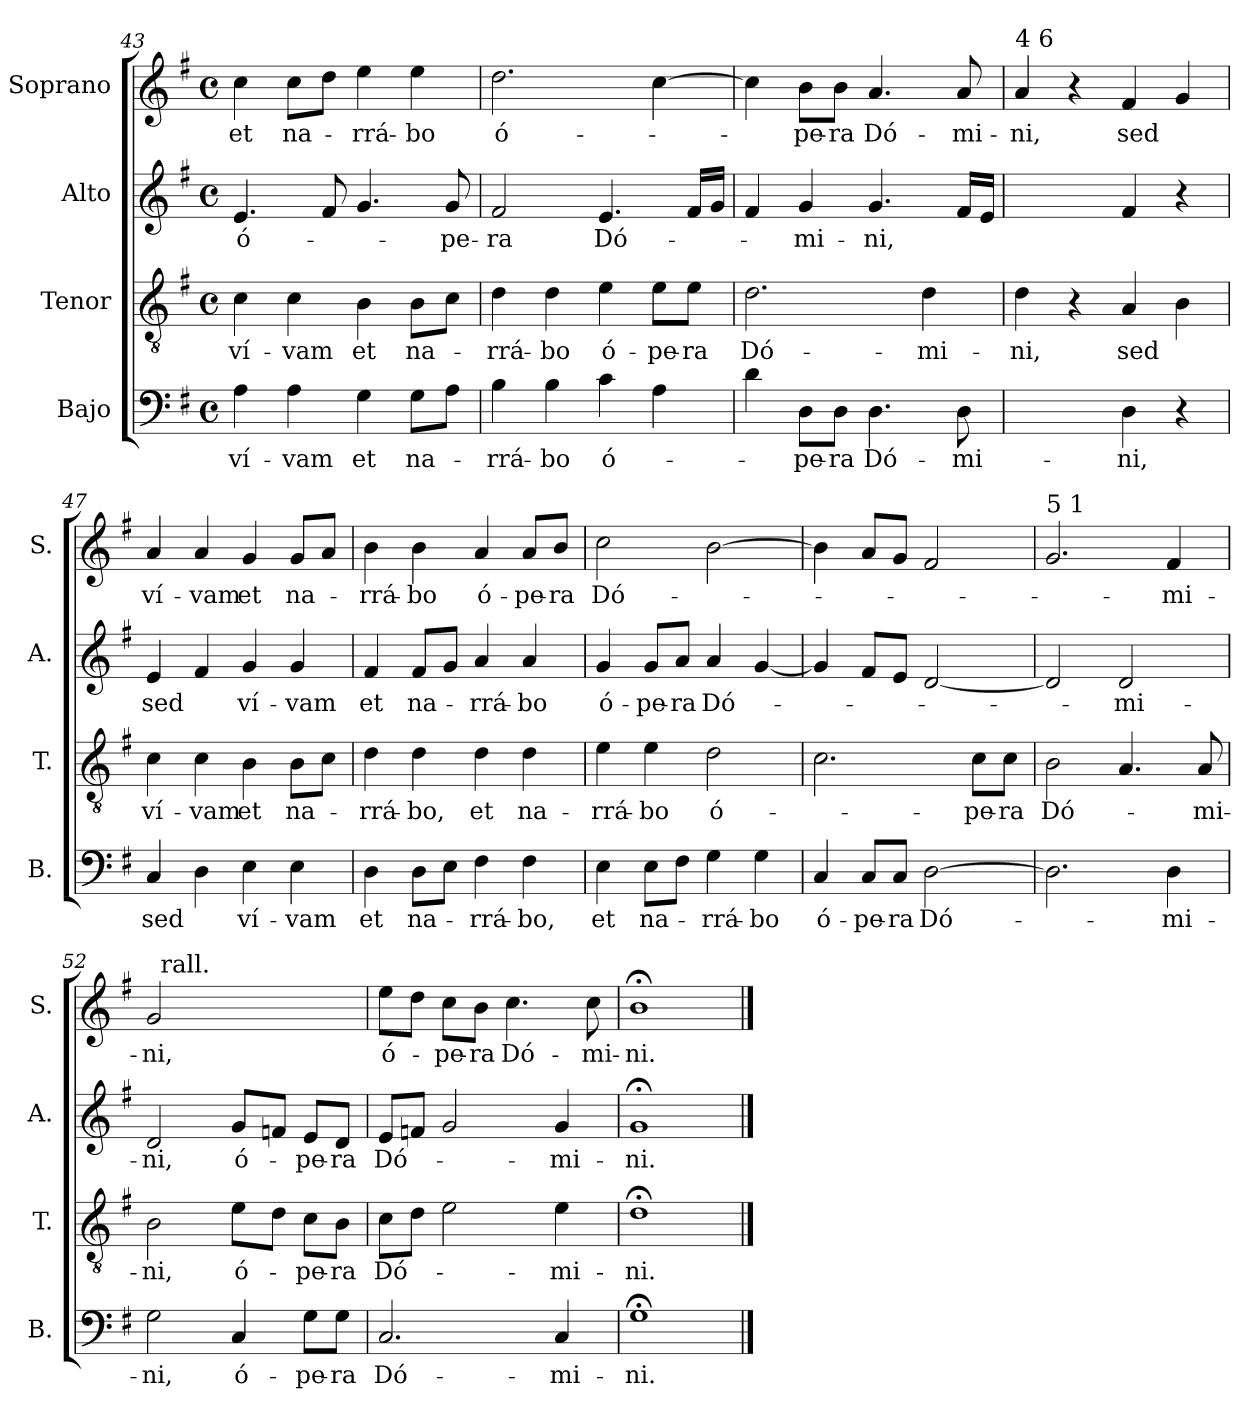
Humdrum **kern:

**kern	**text	**kern	**text	**kern	**text	**kern	**text
*part4	*part4	*part3	*part3	*part2	*part2	*part1	*part1
*staff4	*staff4	*staff3	*staff3	*staff2	*staff2	*staff1	*staff1
*I"Bajo	*	*I"Tenor	*	*I"Alto	*	*I"Soprano	*
*I'B.	*	*I'T.	*	*I'A.	*	*I'S.	*
*clefF4	*	*clefGv2	*	*clefG2	*	*clefG2	*
*k[f#]	*	*k[f#]	*	*k[f#]	*	*k[f#]	*
*G:	*	*G:	*	*G:	*	*G:	*
*M4/4	*	*M4/4	*	*M4/4	*	*M4/4	*
*met(c)	*	*met(c)	*	*met(c)	*	*met(c)	*
=43	=43	=43	=43	=43	=43	=43	=43
!	!LO:LY:b	!	!LO:LY:b	!	!LO:LY:b	!	!LO:LY:b
4A\	ví-	4c\	ví-	4.e/	ó-	4cc\	et
!	!LO:LY:b	!	!LO:LY:b	!	!	!	!LO:LY:b
4A\	-vam	4c\	-vam	.	.	8cc\L	na-
.	.	.	.	8f#/	.	8dd\J	.
!	!LO:LY:b	!	!LO:LY:b	!	!	!	!LO:LY:b
4G\	et	4B\	et	4.g/	.	4ee\	-rrá-
!	!LO:LY:b	!	!LO:LY:b	!	!	!	!LO:LY:b:rj
8G\L	na-	8B\L	na-	.	.	4ee\	-bo
!	!	!	!	!	!LO:LY:b	!	!
8A\J	.	8c\J	.	8g/	-pe-	.	.
=44	=44	=44	=44	=44	=44	=44	=44
!	!LO:LY:b	!	!LO:LY:b	!	!LO:LY:b	!	!LO:LY:b
4B\	-rrá-	4d\	-rrá-	2f#/	-ra	2.dd\	ó-
!	!LO:LY:b	!	!LO:LY:b	!	!	!	!
4B\	-bo	4d\	-bo	.	.	.	.
!	!LO:LY:b	!	!LO:LY:b	!	!LO:LY:b	!	!
4c\	ó-	4e\	ó-	4.e/	Dó-	.	.
!	!	!	!LO:LY:b	!	!	!	!
4A\	.	8e\L	-pe-	.	.	[>4cc\	.
!	!	!	!LO:LY:b:rj	!	!	!	!
.	.	8e\J	-ra	16f#/LL	.	.	.
.	.	.	.	16g/JJ	.	.	.
=45	=45	=45	=45	=45	=45	=45	=45
!	!	!	!LO:LY:b	!	!	!	!
4d\	.	2.d\	Dó-	4f#/	.	4cc\]	.
!	!LO:LY:b	!	!	!	!LO:LY:b	!	!LO:LY:b
8D\L	-pe-	.	.	4g/	-mi-	8b\L	-pe-
!	!LO:LY:b:rj	!	!	!	!	!	!LO:LY:b:rj
8D\J	-ra	.	.	.	.	8b\J	-ra
!	!LO:LY:b	!	!	!	!LO:LY:b	!	!LO:LY:b
4.D\	Dó-	.	.	4.g/	-ni,	4.a/	Dó-
!	!	!	!LO:LY:b	!	!	!	!
.	.	4d\	-mi-	.	.	.	.
!	!LO:LY:b	!	!	!	!	!	!LO:LY:b
8D\	-mi-	.	.	16f#/LL	.	8a/	-mi-
.	.	.	.	16e/JJ	.	.	.
!!LO:LB:g=z
=46	=46	=46	=46	=46	=46	=46	=46
!	!	!	!	!	!	!LO:TX:a:t=4 6	!
!	!	!	!LO:LY:b	!	!	!	!LO:LY:b
2ryy	.	4d\	-ni,	2ryy	.	4a/	-ni,
.	.	4r	.	.	.	4r	.
!	!LO:LY:b	!	!LO:LY:b	!	!	!	!LO:LY:b
4D\	-ni,	4A/	sed	4f#/	.	4f#/	sed
4r	.	4B\	.	4r	.	4g/	.
=47	=47	=47	=47	=47	=47	=47	=47
!	!LO:LY:b	!	!LO:LY:b	!	!LO:LY:b	!	!LO:LY:b
4C/	sed	4c\	ví-	4e/	sed	4a/	ví-
!	!	!	!LO:LY:b	!	!	!	!LO:LY:b
4D\	.	4c\	-vam	4f#/	.	4a/	-vam
!	!LO:LY:b	!	!LO:LY:b	!	!LO:LY:b	!	!LO:LY:b
4E\	ví-	4B\	et	4g/	ví-	4g/	et
!	!LO:LY:b	!	!LO:LY:b	!	!LO:LY:b	!	!LO:LY:b
4E\	-vam	8B\L	na-	4g/	-vam	8g/L	na-
.	.	8c\J	.	.	.	8a/J	.
=48	=48	=48	=48	=48	=48	=48	=48
!	!LO:LY:b	!	!LO:LY:b	!	!LO:LY:b	!	!LO:LY:b
4D\	et	4d\	-rrá-	4f#/	et	4b\	-rrá-
!	!LO:LY:b	!	!LO:LY:b:rj	!	!LO:LY:b	!	!LO:LY:b
8D\L	na-	4d\	-bo,	8f#/L	na-	4b\	-bo
8E\J	.	.	.	8g/J	.	.	.
!	!LO:LY:b	!	!LO:LY:b	!	!LO:LY:b	!	!LO:LY:b
4F#\	-rrá-	4d\	et	4a/	-rrá-	4a/	ó-
!	!LO:LY:b:rj	!	!LO:LY:b	!	!LO:LY:b	!	!LO:LY:b
4F#\	-bo,	4d\	na-	4a/	-bo	8a/L	-pe-
!	!	!	!	!	!	!	!LO:LY:b:rj
.	.	.	.	.	.	8b/J	-ra
=49	=49	=49	=49	=49	=49	=49	=49
!	!LO:LY:b	!	!LO:LY:b	!	!LO:LY:b	!	!LO:LY:b
4E\	et	4e\	-rrá-	4g/	ó-	2cc\	Dó-
!	!LO:LY:b	!	!LO:LY:b	!	!LO:LY:b	!	!
8E\L	na-	4e\	-bo	8g/L	-pe-	.	.
!	!	!	!	!	!LO:LY:b:rj	!	!
8F#\J	.	.	.	8a/J	-ra	.	.
!	!LO:LY:b	!	!LO:LY:b	!	!LO:LY:b	!	!
4G\	-rrá-	2d\	ó-	4a/	Dó-	[>2b\	.
!	!LO:LY:b	!	!	!	!	!	!
4G\	-bo	.	.	[<4g/	.	.	.
=50	=50	=50	=50	=50	=50	=50	=50
!	!LO:LY:b	!	!	!	!	!	!
4C/	ó-	2.c\	.	4g/]	.	4b\]	.
!	!LO:LY:b	!	!	!	!	!	!
8C/L	-pe-	.	.	8f#/L	.	8a/L	.
!	!LO:LY:b:rj	!	!	!	!	!	!
8C/J	-ra	.	.	8e/J	.	8g/J	.
!	!LO:LY:b	!	!	!	!	!	!
[<2D\	Dó-	.	.	[<2d/	.	2f#/	.
!	!	!	!LO:LY:b	!	!	!	!
.	.	8c\L	-pe-	.	.	.	.
!	!	!	!LO:LY:b:rj	!	!	!	!
.	.	8c\J	-ra	.	.	.	.
!!LO:LB:g=z
=51	=51	=51	=51	=51	=51	=51	=51
!	!	!	!	!	!	!LO:TX:a:t=5 1	!
!	!	!	!LO:LY:b	!	!	!	!
2.D\]	.	2B\	Dó-	2d/]	.	2.g/	.
!	!	!	!	!	!LO:LY:b	!	!
.	.	4.A/	.	2d/	-mi-	.	.
!	!LO:LY:b	!	!	!	!	!	!LO:LY:b
4D\	-mi-	.	.	.	.	4f#/	-mi-
!	!	!	!LO:LY:b	!	!	!	!
.	.	8A/	-mi-	.	.	.	.
=52	=52	=52	=52	=52	=52	=52	=52
!	!LO:LY:b	!	!LO:LY:b	!	!LO:LY:b	!	!LO:LY:b
*	*	*	*	*	*	*^	*
2G\	-ni,	2B\	-ni,	2d/	-ni,	2g/	32ryy	-ni,
!	!	!	!	!	!	!	!LO:TX:a:t=rall.	!
.	.	.	.	.	.	.	2ryy	.
!	!LO:LY:b	!	!LO:LY:b	!	!LO:LY:b	!	!	!
4C/	ó-	8e\L	ó-	8g/L	ó-	2ryy	.	.
.	.	.	.	.	.	.	4...ryy	.
.	.	8d\J	.	8fn/J	.	.	.	.
!	!LO:LY:b	!	!LO:LY:b	!	!LO:LY:b	!	!	!
8G\L	-pe-	8c\L	-pe-	8e/L	-pe-	.	.	.
!	!LO:LY:b:rj	!	!LO:LY:b:rj	!	!LO:LY:b:rj	!	!	!
8G\J	-ra	8B\J	-ra	8d/J	-ra	.	.	.
=53	=53	=53	=53	=53	=53	=53	=53	=53
!	!LO:LY:b	!	!LO:LY:b	!	!LO:LY:b	!	!	!LO:LY:b
*	*	*	*	*	*	*v	*v	*
2.C/	Dó-	8c\L	Dó-	8e/L	Dó-	8ee\L	ó-
.	.	8d\J	.	8fn/J	.	8dd\J	.
!	!	!	!	!	!	!	!LO:LY:b
.	.	2e\	.	2g/	.	8cc\L	-pe-
!	!	!	!	!	!	!	!LO:LY:b
.	.	.	.	.	.	8b\J	-ra
!	!	!	!	!	!	!	!LO:LY:b
.	.	.	.	.	.	4.cc\	Dó-
!	!LO:LY:b	!	!LO:LY:b	!	!LO:LY:b	!	!
4C/	-mi-	4e\	-mi-	4g/	-mi-	.	.
!	!	!	!	!	!	!	!LO:LY:b
.	.	.	.	.	.	8cc\	-mi-
=54	=54	=54	=54	=54	=54	=54	=54
!	!LO:LY:b	!	!LO:LY:b	!	!LO:LY:b	!	!LO:LY:b
1G;<	-ni.	1d;<	-ni.	1g;<	-ni.	1b;<	-ni.
==	==	==	==	==	==	==	==
*-	*-	*-	*-	*-	*-	*-	*-
